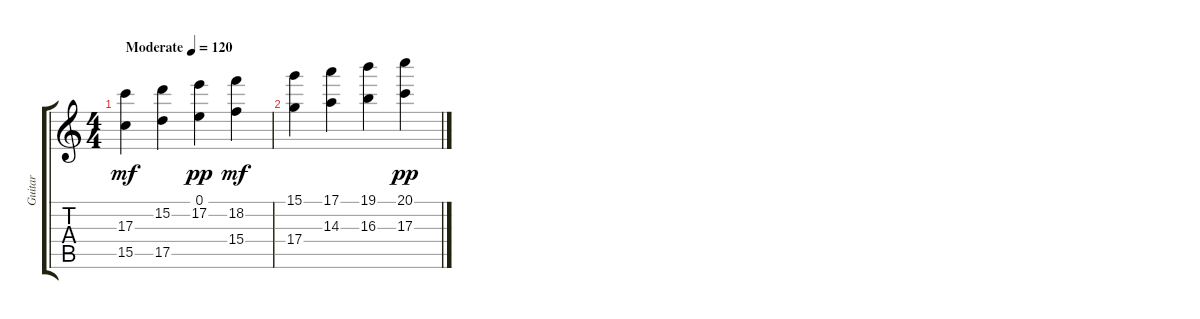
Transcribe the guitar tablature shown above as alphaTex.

\track ("Guitar" "Guitar") {instrument acousticguitarsteel}
\staff {score tabs}
\tuning (E4 B3 G3 D3 A2 E2) {hide}
\ts (4 4)
\tempo (120 "Moderate")
\clef g2
\ks c
(17.3 15.5).4{dy mf instrument acousticguitarsteel} (15.2 17.5).4 (0.1 17.2).4{dy pp} (18.2 15.4).4{dy mf} |
(15.1 17.4).4 (17.1 14.3).4 (19.1 16.3).4 (20.1 17.3).4{dy pp}
